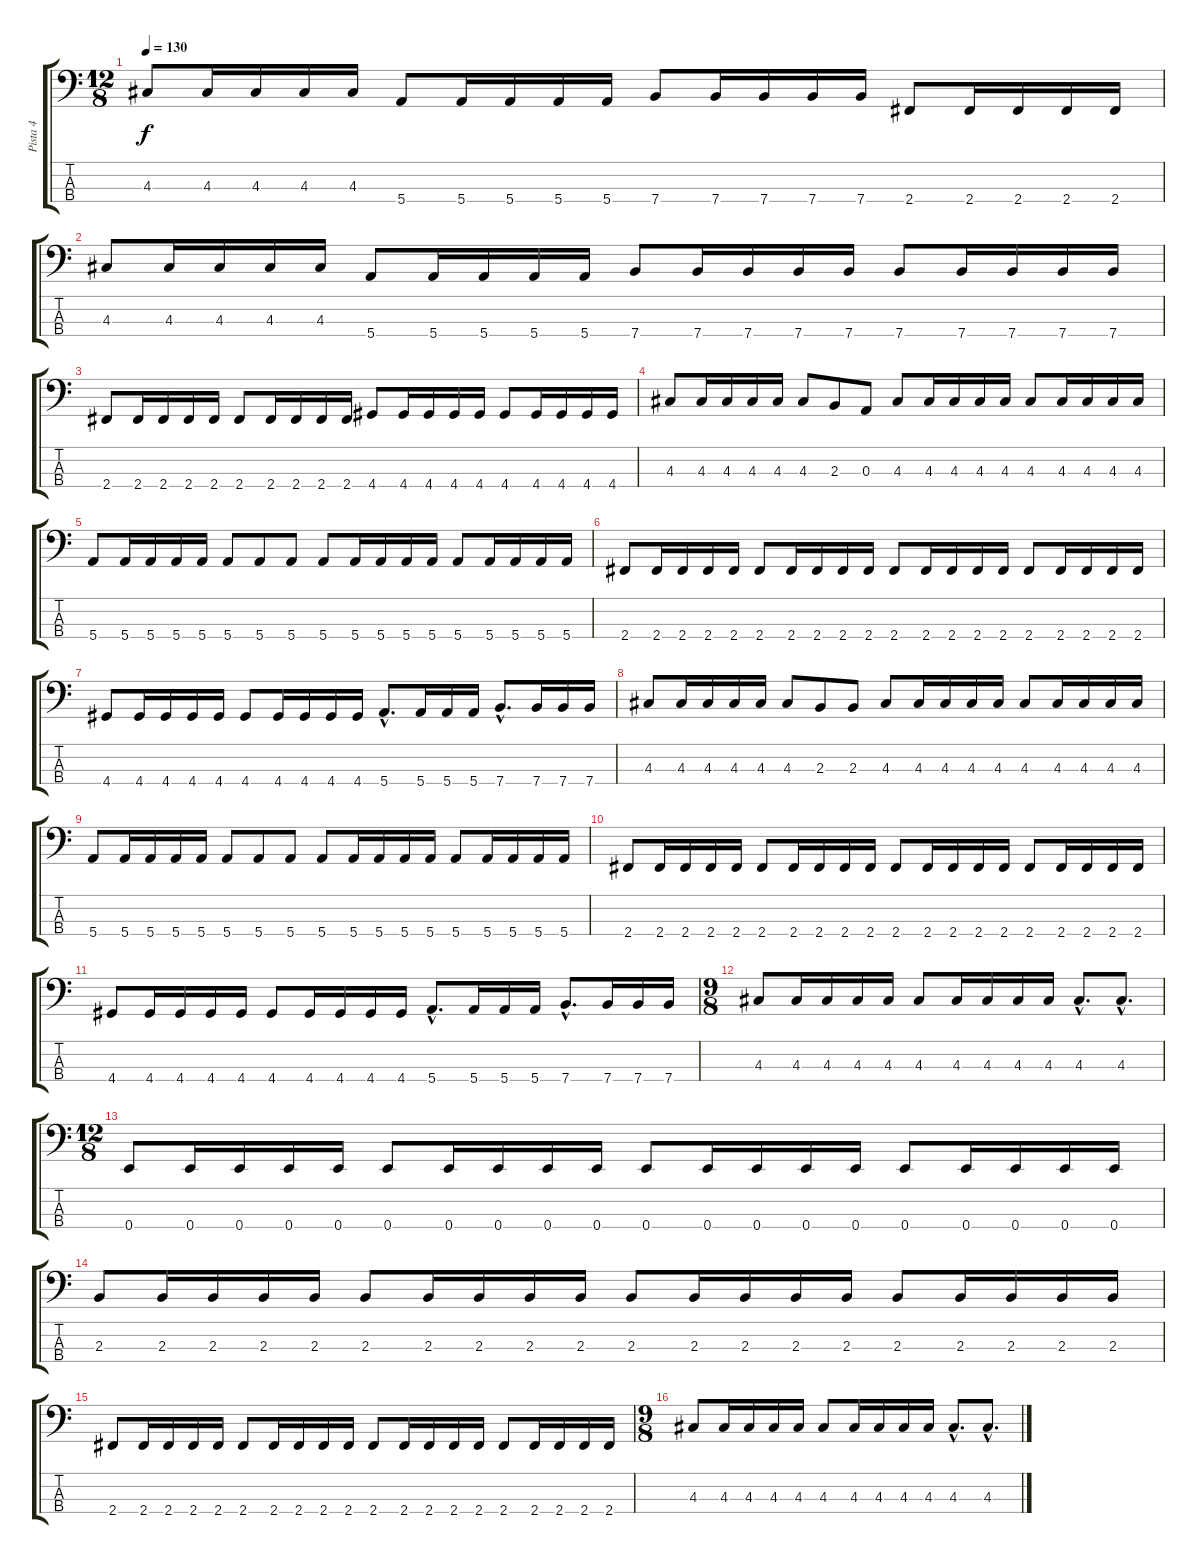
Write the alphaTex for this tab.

\track ("Pista 4" "Pista 4") {instrument electricbassfinger}
\staff {score tabs}
\tuning (G2 D2 A1 E1) {hide}
\ts (12 8)
\tempo 130
\clef f4
\ks c
4.3.8{dy f} 4.3.16 4.3.16 4.3.16 4.3.16 5.4.8 5.4.16 5.4.16 5.4.16 5.4.16 7.4.8 7.4.16 7.4.16 7.4.16 7.4.16 2.4.8 2.4.16 2.4.16 2.4.16 2.4.16 |
4.3.8 4.3.16 4.3.16 4.3.16 4.3.16 5.4.8 5.4.16 5.4.16 5.4.16 5.4.16 7.4.8 7.4.16 7.4.16 7.4.16 7.4.16 7.4.8 7.4.16 7.4.16 7.4.16 7.4.16 |
2.4.8 2.4.16 2.4.16 2.4.16 2.4.16 2.4.8 2.4.16 2.4.16 2.4.16 2.4.16 4.4.8 4.4.16 4.4.16 4.4.16 4.4.16 4.4.8 4.4.16 4.4.16 4.4.16 4.4.16 |
4.3.8 4.3.16 4.3.16 4.3.16 4.3.16 4.3.8 2.3.8 0.3.8 4.3.8 4.3.16 4.3.16 4.3.16 4.3.16 4.3.8 4.3.16 4.3.16 4.3.16 4.3.16 |
5.4.8 5.4.16 5.4.16 5.4.16 5.4.16 5.4.8 5.4.8 5.4.8 5.4.8 5.4.16 5.4.16 5.4.16 5.4.16 5.4.8 5.4.16 5.4.16 5.4.16 5.4.16 |
2.4.8 2.4.16 2.4.16 2.4.16 2.4.16 2.4.8 2.4.16 2.4.16 2.4.16 2.4.16 2.4.8 2.4.16 2.4.16 2.4.16 2.4.16 2.4.8 2.4.16 2.4.16 2.4.16 2.4.16 |
4.4.8 4.4.16 4.4.16 4.4.16 4.4.16 4.4.8 4.4.16 4.4.16 4.4.16 4.4.16 5.4{hac}.8{d} 5.4.16 5.4.16 5.4.16 7.4{hac}.8{d} 7.4.16 7.4.16 7.4.16 |
4.3.8 4.3.16 4.3.16 4.3.16 4.3.16 4.3.8 2.3.8 2.3.8 4.3.8 4.3.16 4.3.16 4.3.16 4.3.16 4.3.8 4.3.16 4.3.16 4.3.16 4.3.16 |
5.4.8 5.4.16 5.4.16 5.4.16 5.4.16 5.4.8 5.4.8 5.4.8 5.4.8 5.4.16 5.4.16 5.4.16 5.4.16 5.4.8 5.4.16 5.4.16 5.4.16 5.4.16 |
2.4.8 2.4.16 2.4.16 2.4.16 2.4.16 2.4.8 2.4.16 2.4.16 2.4.16 2.4.16 2.4.8 2.4.16 2.4.16 2.4.16 2.4.16 2.4.8 2.4.16 2.4.16 2.4.16 2.4.16 |
4.4.8 4.4.16 4.4.16 4.4.16 4.4.16 4.4.8 4.4.16 4.4.16 4.4.16 4.4.16 5.4{hac}.8{d} 5.4.16 5.4.16 5.4.16 7.4{hac}.8{d} 7.4.16 7.4.16 7.4.16 |
\ts (9 8)
4.3.8 4.3.16 4.3.16 4.3.16 4.3.16 4.3.8 4.3.16 4.3.16 4.3.16 4.3.16 4.3{hac}.8{d} 4.3{hac}.8{d} |
\ts (12 8)
0.4.8 0.4.16 0.4.16 0.4.16 0.4.16 0.4.8 0.4.16 0.4.16 0.4.16 0.4.16 0.4.8 0.4.16 0.4.16 0.4.16 0.4.16 0.4.8 0.4.16 0.4.16 0.4.16 0.4.16 |
2.3.8 2.3.16 2.3.16 2.3.16 2.3.16 2.3.8 2.3.16 2.3.16 2.3.16 2.3.16 2.3.8 2.3.16 2.3.16 2.3.16 2.3.16 2.3.8 2.3.16 2.3.16 2.3.16 2.3.16 |
2.4.8 2.4.16 2.4.16 2.4.16 2.4.16 2.4.8 2.4.16 2.4.16 2.4.16 2.4.16 2.4.8 2.4.16 2.4.16 2.4.16 2.4.16 2.4.8 2.4.16 2.4.16 2.4.16 2.4.16 |
\ts (9 8)
4.3.8 4.3.16 4.3.16 4.3.16 4.3.16 4.3.8 4.3.16 4.3.16 4.3.16 4.3.16 4.3{hac}.8{d} 4.3{hac}.8{d}
